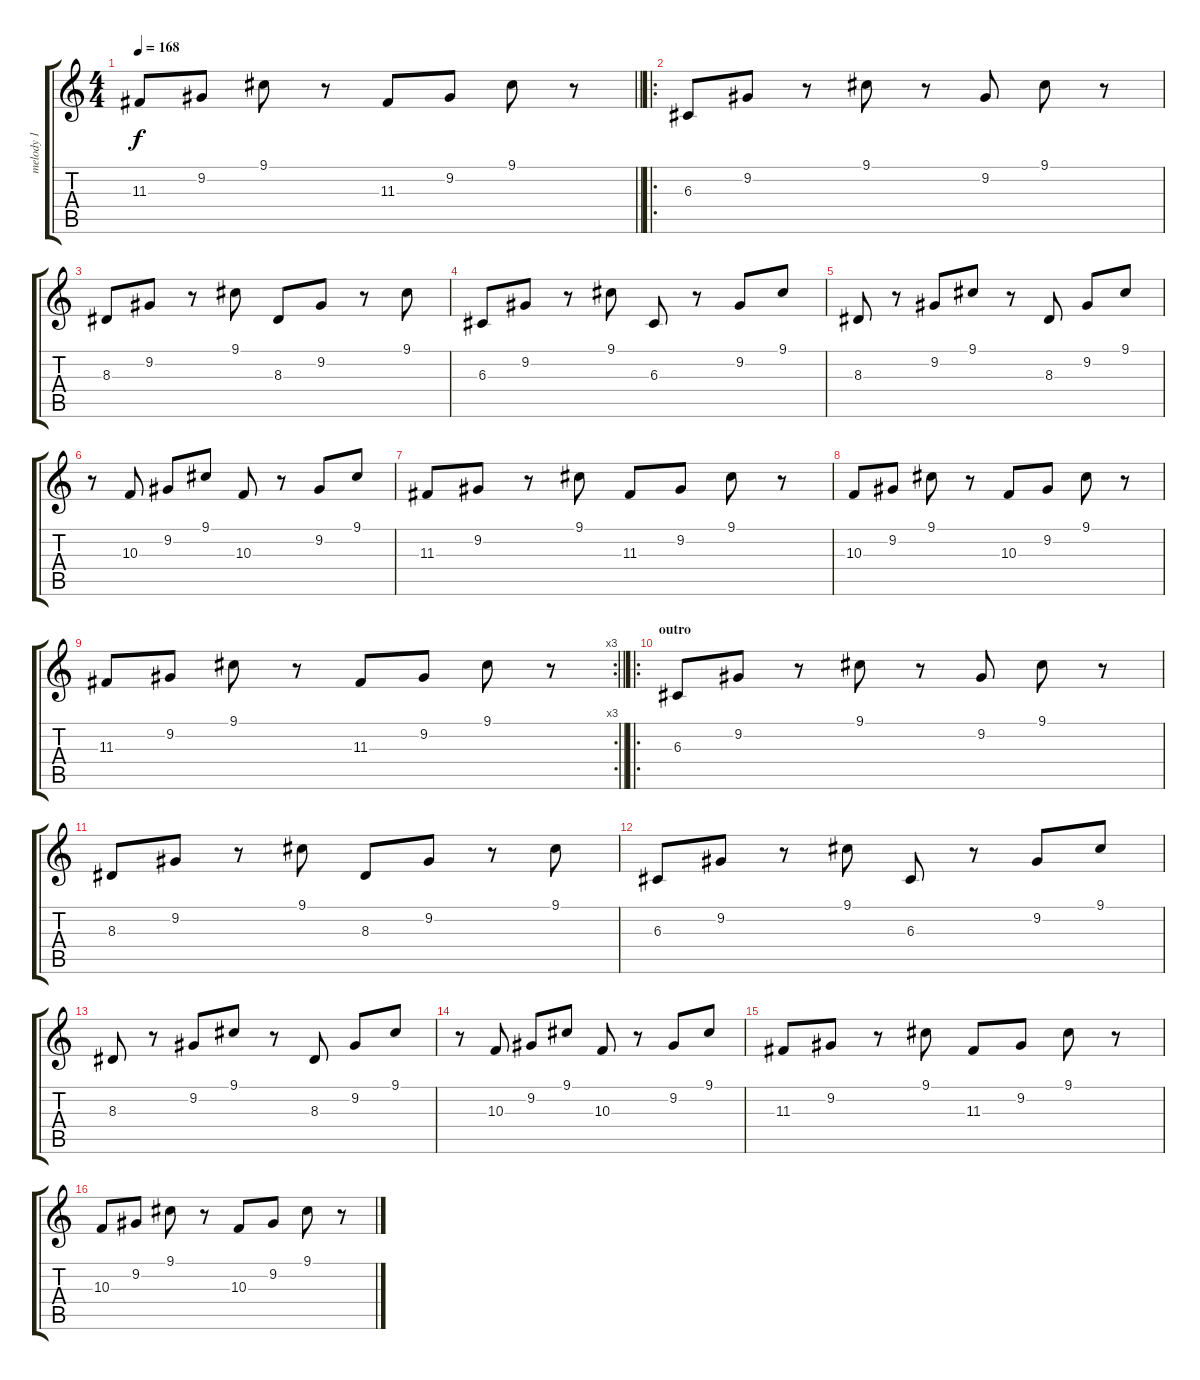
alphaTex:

\track ("melody 1" "melody 1") {instrument electricpiano2}
\staff {score tabs}
\tuning (E4 B3 G3 D3 A2 E2) {hide}
\ts (4 4)
\tempo 168
\clef g2
\barLineRight lightlight
\ks c
11.3.8{dy f} 9.2.8 9.1.8 r.8 11.3.8 9.2.8 9.1.8 r.8 |
\ro
6.3.8 9.2.8 r.8 9.1.8 r.8 9.2.8 9.1.8 r.8 |
8.3.8 9.2.8 r.8 9.1.8 8.3.8 9.2.8 r.8 9.1.8 |
6.3.8 9.2.8 r.8 9.1.8 6.3.8 r.8 9.2.8 9.1.8 |
8.3.8 r.8 9.2.8 9.1.8 r.8 8.3.8 9.2.8 9.1.8 |
r.8 10.3.8 9.2.8 9.1.8 10.3.8 r.8 9.2.8 9.1.8 |
11.3.8 9.2.8 r.8 9.1.8 11.3.8 9.2.8 9.1.8 r.8 |
10.3.8 9.2.8 9.1.8 r.8 10.3.8 9.2.8 9.1.8 r.8 |
\rc 3
\barLineRight lightlight
11.3.8 9.2.8 9.1.8 r.8 11.3.8 9.2.8 9.1.8 r.8 |
\ro
\section ("" "outro")
6.3.8 9.2.8 r.8 9.1.8 r.8 9.2.8 9.1.8 r.8 |
8.3.8 9.2.8 r.8 9.1.8 8.3.8 9.2.8 r.8 9.1.8 |
6.3.8 9.2.8 r.8 9.1.8 6.3.8 r.8 9.2.8 9.1.8 |
8.3.8 r.8 9.2.8 9.1.8 r.8 8.3.8 9.2.8 9.1.8 |
r.8 10.3.8 9.2.8 9.1.8 10.3.8 r.8 9.2.8 9.1.8 |
11.3.8 9.2.8 r.8 9.1.8 11.3.8 9.2.8 9.1.8 r.8 |
10.3.8 9.2.8 9.1.8 r.8 10.3.8 9.2.8 9.1.8 r.8
